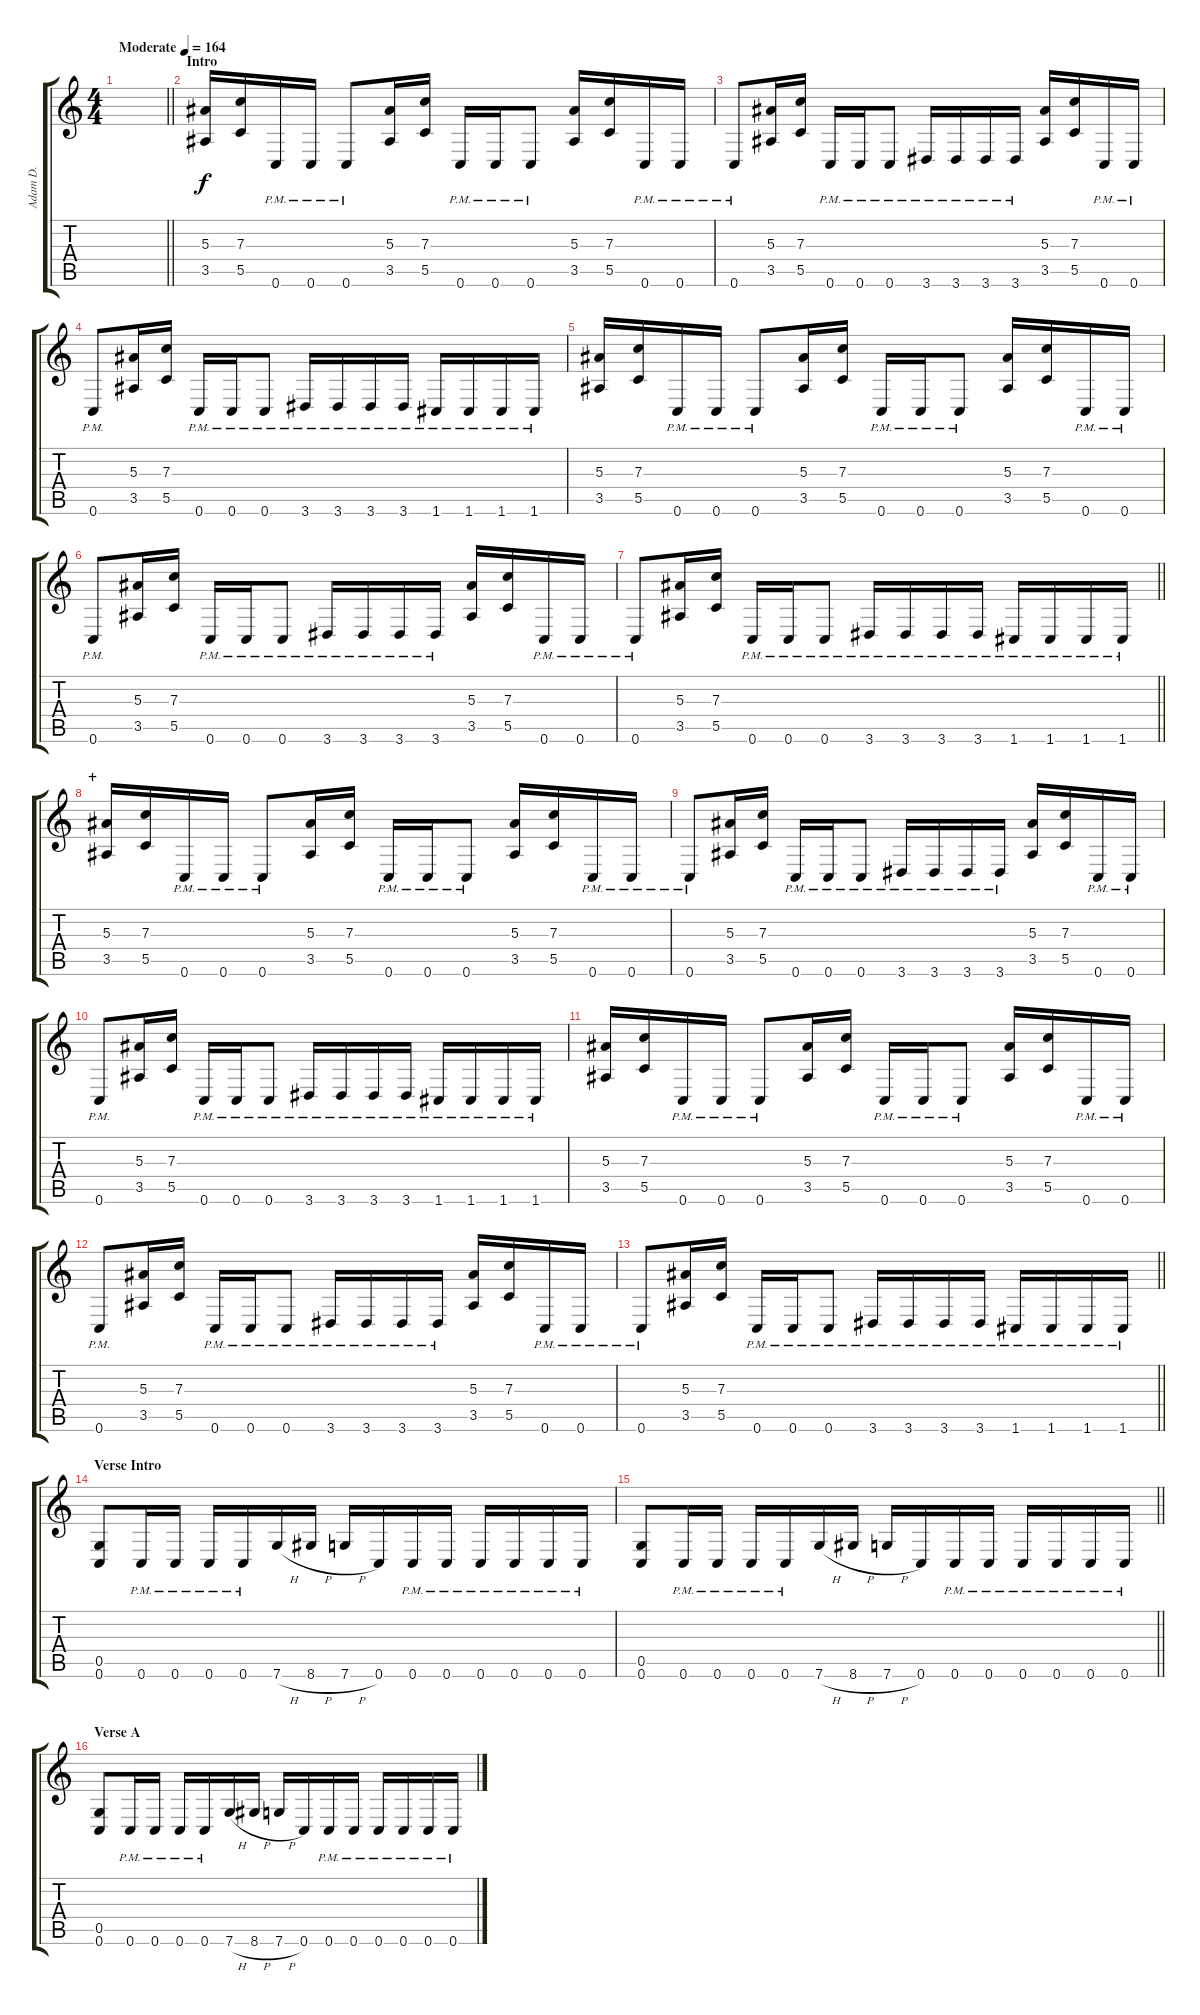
\track ("Adam D." "Adam D.") {instrument distortionguitar}
\staff {score tabs}
\tuning (D4 A3 F3 C3 G2 C2) {hide}
\ts (4 4)
\tempo (164 "Moderate")
\clef g2
\barLineRight lightlight
\ks c
|
\section ("" "Intro")
(5.3 3.5).16 (7.3 5.5).16 0.6{pm}.16 0.6{pm}.16 0.6{pm}.8 (5.3 3.5).16 (7.3 5.5).16 0.6{pm}.16 0.6{pm}.16 0.6{pm}.8 (5.3 3.5).16 (7.3 5.5).16 0.6{pm}.16 0.6{pm}.16 |
0.6{pm}.8 (5.3 3.5).16 (7.3 5.5).16 0.6{pm}.16 0.6{pm}.16 0.6{pm}.8 3.6{pm}.16 3.6{pm}.16 3.6{pm}.16 3.6{pm}.16 (5.3 3.5).16 (7.3 5.5).16 0.6{pm}.16 0.6{pm}.16 |
0.6{pm}.8 (5.3 3.5).16 (7.3 5.5).16 0.6{pm}.16 0.6{pm}.16 0.6{pm}.8 3.6{pm}.16 3.6{pm}.16 3.6{pm}.16 3.6{pm}.16 1.6{pm}.16 1.6{pm}.16 1.6{pm}.16 1.6{pm}.16 |
(5.3 3.5).16 (7.3 5.5).16 0.6{pm}.16 0.6{pm}.16 0.6{pm}.8 (5.3 3.5).16 (7.3 5.5).16 0.6{pm}.16 0.6{pm}.16 0.6{pm}.8 (5.3 3.5).16 (7.3 5.5).16 0.6{pm}.16 0.6{pm}.16 |
0.6{pm}.8 (5.3 3.5).16 (7.3 5.5).16 0.6{pm}.16 0.6{pm}.16 0.6{pm}.8 3.6{pm}.16 3.6{pm}.16 3.6{pm}.16 3.6{pm}.16 (5.3 3.5).16 (7.3 5.5).16 0.6{pm}.16 0.6{pm}.16 |
\barLineRight lightlight
0.6{pm}.8 (5.3 3.5).16 (7.3 5.5).16 0.6{pm}.16 0.6{pm}.16 0.6{pm}.8 3.6{pm}.16 3.6{pm}.16 3.6{pm}.16 3.6{pm}.16 1.6{pm}.16 1.6{pm}.16 1.6{pm}.16 1.6{pm}.16 |
\section ("" "+")
(5.3 3.5).16 (7.3 5.5).16 0.6{pm}.16 0.6{pm}.16 0.6{pm}.8 (5.3 3.5).16 (7.3 5.5).16 0.6{pm}.16 0.6{pm}.16 0.6{pm}.8 (5.3 3.5).16 (7.3 5.5).16 0.6{pm}.16 0.6{pm}.16 |
0.6{pm}.8 (5.3 3.5).16 (7.3 5.5).16 0.6{pm}.16 0.6{pm}.16 0.6{pm}.8 3.6{pm}.16 3.6{pm}.16 3.6{pm}.16 3.6{pm}.16 (5.3 3.5).16 (7.3 5.5).16 0.6{pm}.16 0.6{pm}.16 |
0.6{pm}.8 (5.3 3.5).16 (7.3 5.5).16 0.6{pm}.16 0.6{pm}.16 0.6{pm}.8 3.6{pm}.16 3.6{pm}.16 3.6{pm}.16 3.6{pm}.16 1.6{pm}.16 1.6{pm}.16 1.6{pm}.16 1.6{pm}.16 |
(5.3 3.5).16 (7.3 5.5).16 0.6{pm}.16 0.6{pm}.16 0.6{pm}.8 (5.3 3.5).16 (7.3 5.5).16 0.6{pm}.16 0.6{pm}.16 0.6{pm}.8 (5.3 3.5).16 (7.3 5.5).16 0.6{pm}.16 0.6{pm}.16 |
0.6{pm}.8 (5.3 3.5).16 (7.3 5.5).16 0.6{pm}.16 0.6{pm}.16 0.6{pm}.8 3.6{pm}.16 3.6{pm}.16 3.6{pm}.16 3.6{pm}.16 (5.3 3.5).16 (7.3 5.5).16 0.6{pm}.16 0.6{pm}.16 |
\barLineRight lightlight
0.6{pm}.8 (5.3 3.5).16 (7.3 5.5).16 0.6{pm}.16 0.6{pm}.16 0.6{pm}.8 3.6{pm}.16 3.6{pm}.16 3.6{pm}.16 3.6{pm}.16 1.6{pm}.16 1.6{pm}.16 1.6{pm}.16 1.6{pm}.16 |
\section ("" "Verse Intro")
(0.5 0.6).8 0.6{pm}.16 0.6{pm}.16 0.6{pm}.16 0.6{pm}.16 7.6{h}.16 8.6{h}.16 7.6{h}.16 0.6.16 0.6{pm}.16 0.6{pm}.16 0.6{pm}.16 0.6{pm}.16 0.6{pm}.16 0.6{pm}.16 |
\barLineRight lightlight
(0.5 0.6).8 0.6{pm}.16 0.6{pm}.16 0.6{pm}.16 0.6{pm}.16 7.6{h}.16 8.6{h}.16 7.6{h}.16 0.6.16 0.6{pm}.16 0.6{pm}.16 0.6{pm}.16 0.6{pm}.16 0.6{pm}.16 0.6{pm}.16 |
\section ("" "Verse A")
(0.5 0.6).8 0.6{pm}.16 0.6{pm}.16 0.6{pm}.16 0.6{pm}.16 7.6{h}.16 8.6{h}.16 7.6{h}.16 0.6.16 0.6{pm}.16 0.6{pm}.16 0.6{pm}.16 0.6{pm}.16 0.6{pm}.16 0.6{pm}.16
